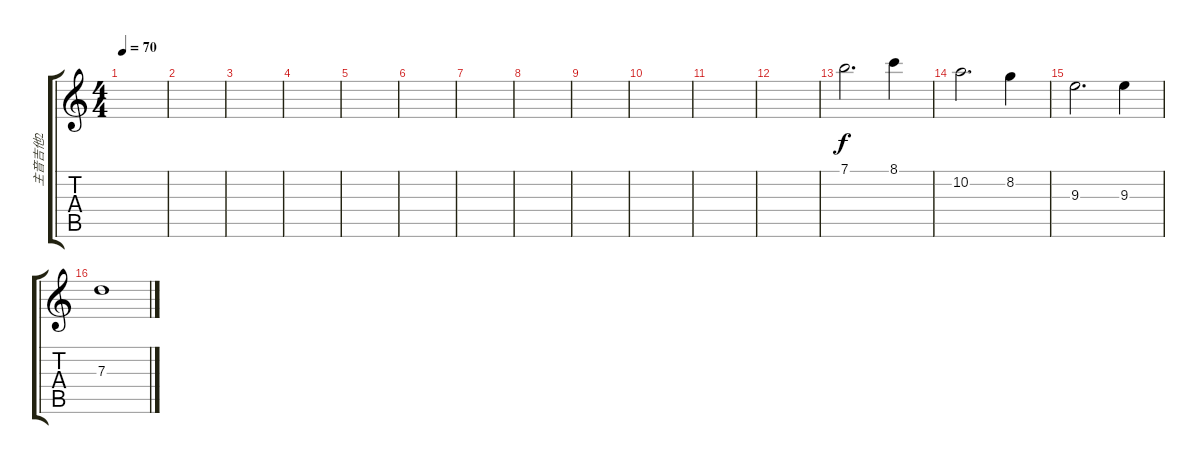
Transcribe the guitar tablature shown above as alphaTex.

\track ("主音吉他2" "主音吉他2") {instrument overdrivenguitar}
\staff {score tabs}
\tuning (E4 B3 G3 D3 A2 E2) {hide}
\ts (4 4)
\tempo 70
\clef g2
\ks c
|
|
|
|
|
|
|
|
|
|
|
|
7.1.2{d} 8.1.4 |
10.2.2{d} 8.2.4 |
9.3.2{d} 9.3.4 |
7.3.1
